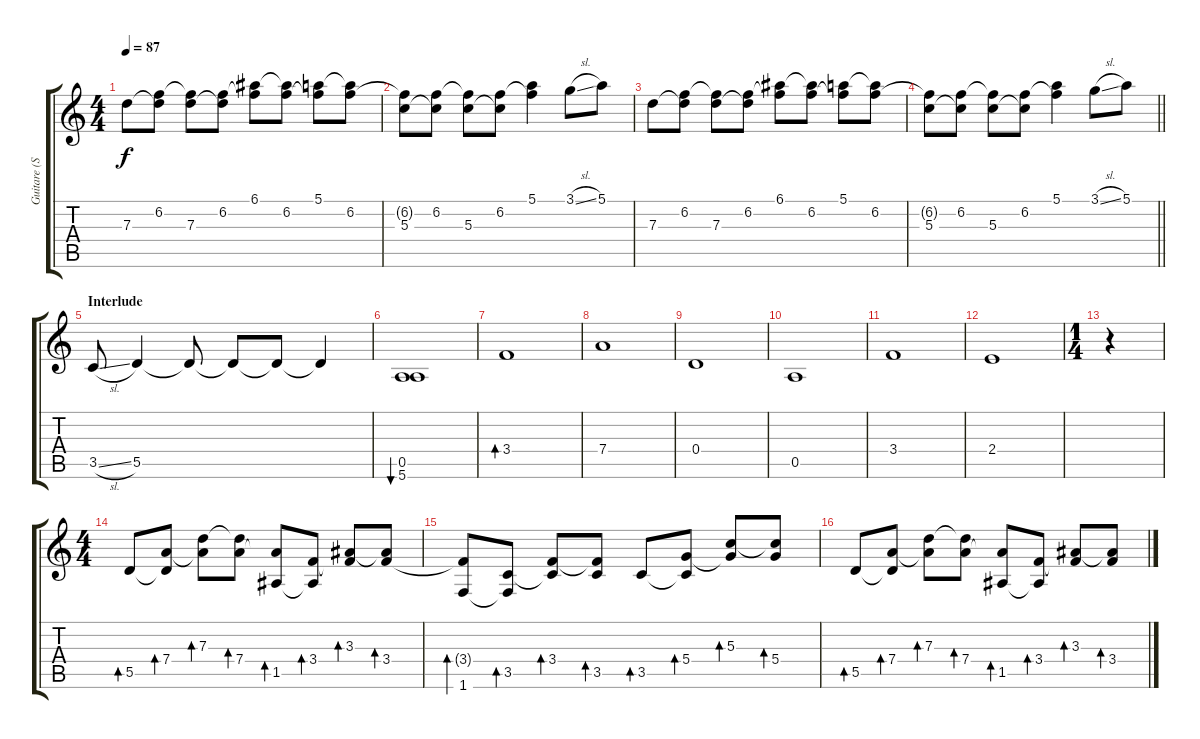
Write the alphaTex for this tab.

\track ("Guitare (Son stéréo Gauche)" "Guitare (S") {instrument electricguitarjazz}
\staff {score tabs}
\tuning (E4 B3 G3 D3 A2 E2) {hide}
\ts (4 4)
\tempo 87
\clef g2
\ks c
7.3.8{dy f} (6.2 7.3{t}).8 (6.2{t} 7.3).8 (6.2 7.3{t}).8 (6.1 6.2{t}).8 (6.1{t} 6.2).8 (5.1 6.2{t}).8 (5.1{t} 6.2).8 |
(6.2{t} 5.3).8 (6.2 5.3{t}).8 (6.2{t} 5.3).8 (6.2 5.3{t}).8 (5.1 6.2{t}).4 3.1{sl}.8 5.1.8 |
7.3.8 (6.2 7.3{t}).8 (6.2{t} 7.3).8 (6.2 7.3{t}).8 (6.1 6.2{t}).8 (6.1{t} 6.2).8 (5.1 6.2{t}).8 (5.1{t} 6.2).8 |
\barLineRight lightlight
(6.2{t} 5.3).8 (6.2 5.3{t}).8 (6.2{t} 5.3).8 (6.2 5.3{t}).8 (5.1 6.2{t}).4 3.1{sl}.8 5.1.8 |
\section ("" "Interlude")
3.5{sl}.8{instrument overdrivenguitar} 5.5.4 5.5{t}.8 5.5{t}.8 5.5{t}.8 5.5{t}.4 |
(0.5 5.6).1{bu 120} |
3.4.1{bd 480} |
7.4.1 |
0.4.1 |
0.5.1 |
3.4.1 |
2.4.1 |
\ts (1 4)
r.4 |
\ts (4 4)
5.5.8{bd 480 instrument overdrivenguitar} (7.4 5.5{t}).8{bd 480} (7.3 7.4{t}).8{bd 480} (7.3{t} 7.4).8{bd 480} (7.4{t} 1.5).8{bd 480} (3.4 1.5{t}).8{bd 480} (3.3 3.4{t}).8{bd 480} (3.3{t} 3.4).8{bd 480} |
(3.4{t} 1.6).8{bd 480} (3.5 1.6{t}).8{bd 480} (3.4 3.5{t}).8{bd 480} (3.4{t} 3.5).8{bd 480} 3.5.8{bd 480} (5.4 3.5{t}).8{bd 480} (5.3 5.4{t}).8{bd 480} (5.3{t} 5.4).8{bd 480} |
5.5.8{bd 480 instrument overdrivenguitar} (7.4 5.5{t}).8{bd 480} (7.3 7.4{t}).8{bd 480} (7.3{t} 7.4).8{bd 480} (7.4{t} 1.5).8{bd 480} (3.4 1.5{t}).8{bd 480} (3.3 3.4{t}).8{bd 480} (3.3{t} 3.4).8{bd 480}
